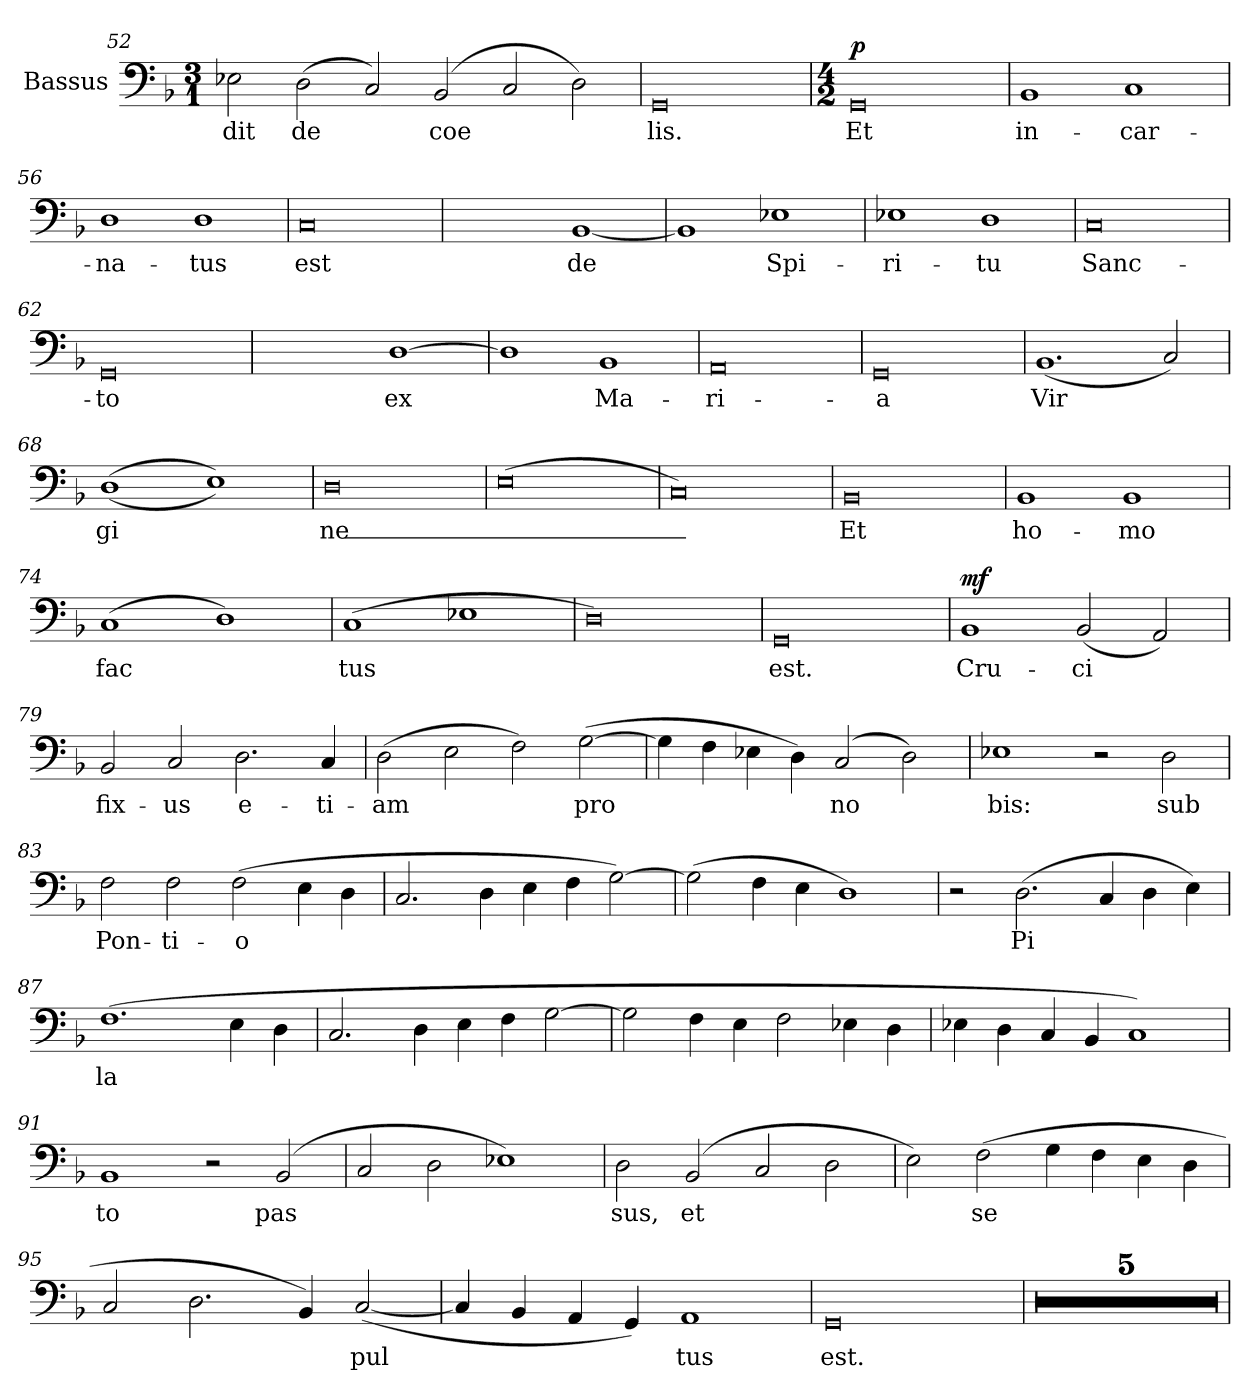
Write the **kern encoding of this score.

**kern	**text	**dynam
*part1	*part1	*part1
*staff1	*staff1	*staff1
*I"Bassus	*	*
*I'B	*	*
!!LO:LB:g=z
*clefF4	*	*
*k[b-]	*	*
*M3/1	*	*
=52	=52	=52
!	!LO:LY:b	!
2E-X\	dit	.
!	!LO:LY:b	!
(2D\	de	.
2C/)	.	.
!	!LO:LY:b	!
(2BB-/	coe	.
2C/	.	.
2D\)	.	.
=53	=53	=53
!	!LO:LY:b	!
0GG	lis.	.
!!LO:PB:g=z
=54	=54	=54
*M4/2	*	*
!	!LO:LY:b	!LO:DY:b
0GG	Et	p
=55	=55	=55
!	!LO:LY:b	!
1BB-	in-	.
!	!LO:LY:b	!
1C	car-	.
=56	=56	=56
!	!LO:LY:b	!
1D	na-	.
!	!LO:LY:b	!
1D	tus	.
=57	=57	=57
!	!LO:LY:b	!
0C	est	.
=58	=58	=58
2ryy	.	.
2ryy	.	.
!	!LO:LY:b	!
[1BB-	de	.
=59	=59	=59
1BB-]	.	.
!	!LO:LY:b	!
1E-X	Spi-	.
!!LO:LB:g=z
=60	=60	=60
!	!LO:LY:b	!
1E-X	ri-	.
!	!LO:LY:b	!
1D	tu	.
=61	=61	=61
!	!LO:LY:b	!
0C	Sanc-	.
!!LO:LB:g=z
=62	=62	=62
!	!LO:LY:b	!
0GG	to	.
=63	=63	=63
2ryy	.	.
2ryy	.	.
!	!LO:LY:b	!
[1D	ex	.
=64	=64	=64
1D]	.	.
!	!LO:LY:b	!
1BB-	Ma-	.
=65	=65	=65
!	!LO:LY:b	!
0AA	ri-	.
=66	=66	=66
!	!LO:LY:b	!
0GG	a	.
=67	=67	=67
!	!LO:LY:b	!
(1.BB-	Vir	.
2C/)	.	.
=68	=68	=68
!	!LO:LY:b	!
((1D	gi	.
1E))	.	.
!!LO:LB:g=z
=69	=69	=69
!	!LO:LY:b	!
0D	ne_-	.
!!LO:LB:g=z
=70	=70	=70
(0E	.	.
=71	=71	=71
0C>)	.	.
=72	=72	=72
!	!LO:LY:b	!
0BB-	Et	.
=73	=73	=73
!	!LO:LY:b	!
1BB-	ho-	.
!	!LO:LY:b	!
1BB-	mo	.
=74	=74	=74
!	!LO:LY:b	!
(1C	fac	.
1D)	.	.
=75	=75	=75
!	!LO:LY:b	!
(1C	tus	.
1E-X	.	.
=76	=76	=76
0D)	.	.
!!LO:LB:g=z
=77	=77	=77
!	!LO:LY:b	!
0GG	est.	.
!!LO:LB:g=z
=78	=78	=78
!	!LO:LY:b	!LO:DY:b
1BB-	Cru-	mf
!	!LO:LY:b	!
(2BB-/	ci	.
2AA/)	.	.
=79	=79	=79
!	!LO:LY:b	!
2BB-/	fix-	.
!	!LO:LY:b	!
2C/	us	.
!	!LO:LY:b	!
2.D\	e-	.
!	!LO:LY:b	!
4C/	ti-	.
=80	=80	=80
!	!LO:LY:b	!
(2D\	am	.
2E\	.	.
2F\)	.	.
!	!LO:LY:b	!
([2G\	pro	.
=81	=81	=81
4G\]	.	.
4F\	.	.
4E-X\	.	.
4D\)	.	.
!	!LO:LY:b	!
(2C/	no	.
2D\)	.	.
=82	=82	=82
!	!LO:LY:b	!
1E-X	bis:	.
2r	.	.
!	!LO:LY:b	!
2D\	sub	.
!!LO:LB:g=z
=83	=83	=83
!	!LO:LY:b	!
2F\	Pon-	.
!	!LO:LY:b	!
2F\	ti-	.
!	!LO:LY:b	!
(2F\	o	.
4E\	.	.
4D\	.	.
!!LO:LB:g=z
=84	=84	=84
2.C/	.	.
4D\	.	.
4E\	.	.
4F\	.	.
[2G\)	.	.
!!LO:LB:g=z
=85	=85	=85
(2G\]	.	.
4F\	.	.
4E\	.	.
1D)	.	.
=86	=86	=86
2r	.	.
!	!LO:LY:b	!
(2.D\	Pi	.
4C/	.	.
4D\	.	.
4E\)	.	.
=87	=87	=87
!	!LO:LY:b	!
(1.F	la	.
4E\	.	.
4D\	.	.
=88	=88	=88
2.C/	.	.
4D\	.	.
4E\	.	.
4F\	.	.
[2G\	.	.
!!LO:LB:g=z
=89	=89	=89
2G\]	.	.
4F\	.	.
4E\	.	.
2F\	.	.
4E-X\	.	.
4D\	.	.
=90	=90	=90
4E-X\	.	.
4D\	.	.
4C/	.	.
4BB-/	.	.
1C)	.	.
!!LO:LB:g=z
=91	=91	=91
!	!LO:LY:b	!
1BB-	to	.
2r	.	.
!	!LO:LY:b	!
(2BB-/	pas	.
=92	=92	=92
2C/	.	.
2D\	.	.
1E-X)	.	.
=93	=93	=93
!	!LO:LY:b	!
2D\	sus,	.
!	!LO:LY:b	!
(2BB-/	et	.
2C/	.	.
2D\	.	.
=94	=94	=94
2E\)	.	.
!	!LO:LY:b	!
(2F\	se	.
4G\	.	.
4F\	.	.
4E\	.	.
4D\	.	.
=95	=95	=95
2C/	.	.
2.D\	.	.
4BB-/)	.	.
!	!LO:LY:b	!
([2C/	pul	.
!!LO:LB:g=z
=96	=96	=96
4C/]	.	.
4BB-/	.	.
4AA/	.	.
4GG/)	.	.
!	!LO:LY:b	!
1AA	tus	.
=97	=97	=97
!	!LO:LY:b	!
0GG	est.	.
!!LO:PB:g=z
=98	=98	=98
0r	.	.
=99	=99	=99
0r	.	.
=100	=100	=100
0r	.	.
=101	=101	=101
0r	.	.
=102	=102	=102
0r	.	.
=	=	=
*-	*-	*-
